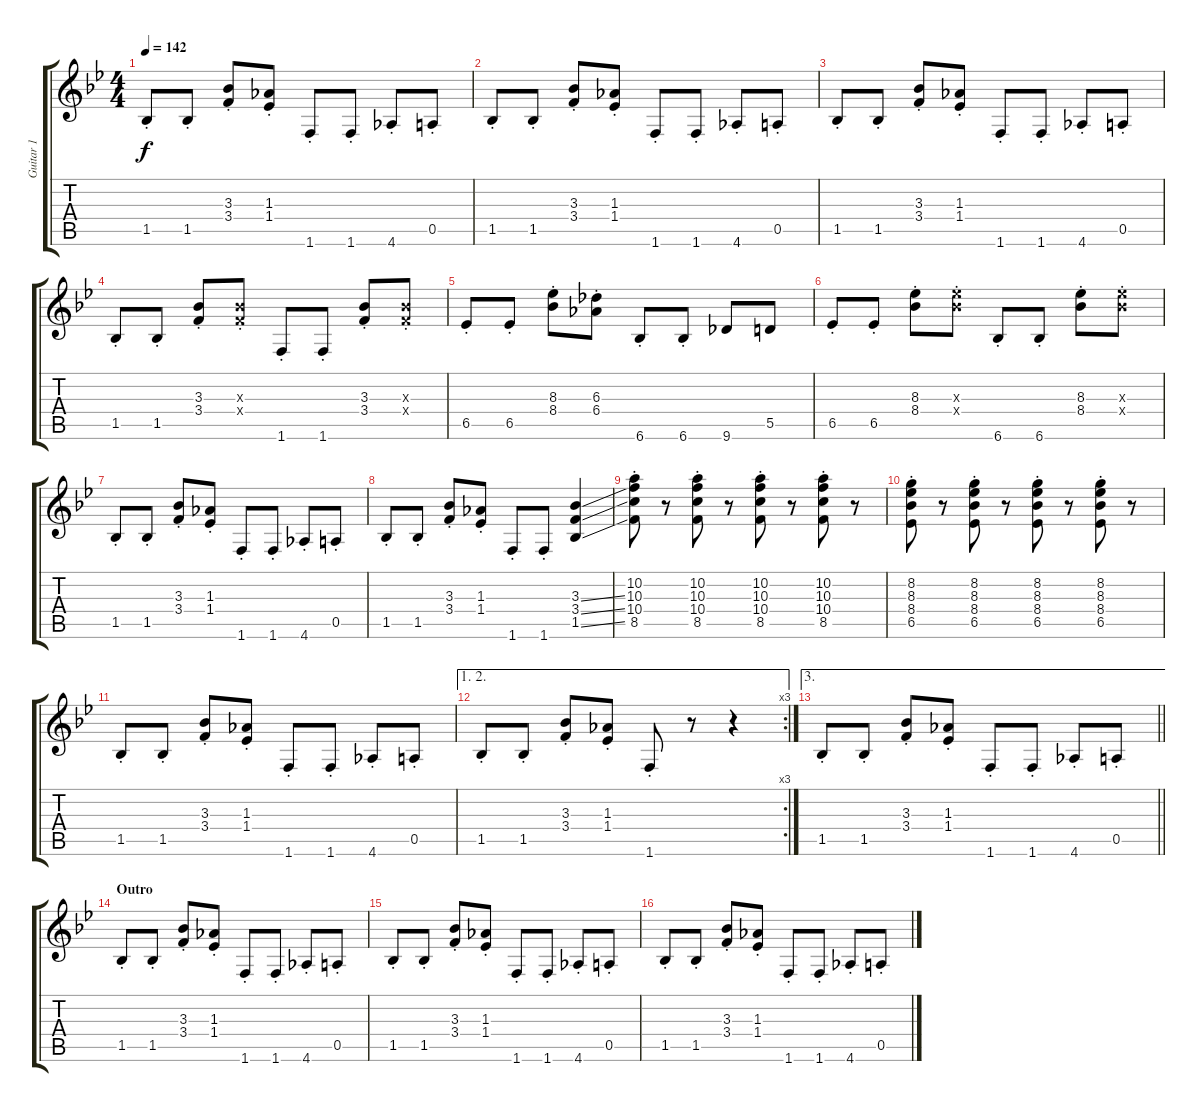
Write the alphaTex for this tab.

\track ("Guitar 1" "Guitar 1") {instrument overdrivenguitar}
\staff {score tabs}
\tuning (E4 B3 G3 D3 A2 E2) {hide}
\ts (4 4)
\tempo 142
\clef g2
\ks bb
1.5{st}.8{dy f} 1.5{st}.8 (3.3{st} 3.4{st}).8 (1.3{st} 1.4{st}).8 1.6{st}.8 1.6{st}.8 4.6{st}.8 0.5{st}.8 |
1.5{st}.8 1.5{st}.8 (3.3{st} 3.4{st}).8 (1.3{st} 1.4{st}).8 1.6{st}.8 1.6{st}.8 4.6{st}.8 0.5{st}.8 |
1.5{st}.8 1.5{st}.8 (3.3{st} 3.4{st}).8 (1.3{st} 1.4{st}).8 1.6{st}.8 1.6{st}.8 4.6{st}.8 0.5{st}.8 |
1.5{st}.8 1.5{st}.8 (3.3{st} 3.4{st}).8 (3.3{st x} 3.4{st x}).8 1.6{st}.8 1.6{st}.8 (3.3{st} 3.4{st}).8 (3.3{st x} 3.4{st x}).8 |
6.5{st}.8 6.5{st}.8 (8.3{st} 8.4{st}).8 (6.3{st} 6.4{st}).8 6.6{st}.8 6.6{st}.8 9.6.8 5.5.8 |
6.5{st}.8 6.5{st}.8 (8.3{st} 8.4{st}).8 (8.3{st x} 8.4{st x}).8 6.6{st}.8 6.6{st}.8 (8.3{st} 8.4{st}).8 (8.3{st x} 8.4{st x}).8 |
1.5{st}.8 1.5{st}.8 (3.3{st} 3.4{st}).8 (1.3{st} 1.4{st}).8 1.6{st}.8 1.6{st}.8 4.6{st}.8 0.5{st}.8 |
1.5{st}.8 1.5{st}.8 (3.3{st} 3.4{st}).8 (1.3{st} 1.4{st}).8 1.6{st}.8 1.6{st}.8 (3.3{ss} 3.4{ss} 1.5{ss}).4 |
(10.2{st} 10.3{st} 10.4{st} 8.5{st}).8 r.8 (10.2{st} 10.3{st} 10.4{st} 8.5{st}).8 r.8 (10.2{st} 10.3{st} 10.4{st} 8.5{st}).8 r.8 (10.2{st} 10.3{st} 10.4{st} 8.5{st}).8 r.8 |
(8.2{st} 8.3{st} 8.4{st} 6.5{st}).8 r.8 (8.2{st} 8.3{st} 8.4{st} 6.5{st}).8 r.8 (8.2{st} 8.3{st} 8.4{st} 6.5{st}).8 r.8 (8.2{st} 8.3{st} 8.4{st} 6.5{st}).8 r.8 |
1.5{st}.8 1.5{st}.8 (3.3{st} 3.4{st}).8 (1.3{st} 1.4{st}).8 1.6{st}.8 1.6{st}.8 4.6{st}.8 0.5{st}.8 |
\ae (1 2)
\rc 3
1.5{st}.8 1.5{st}.8 (3.3{st} 3.4{st}).8 (1.3{st} 1.4{st}).8 1.6{st}.8 r.8 r.4 |
\ae 3
\barLineRight lightlight
1.5{st}.8 1.5{st}.8 (3.3{st} 3.4{st}).8 (1.3{st} 1.4{st}).8 1.6{st}.8 1.6{st}.8 4.6{st}.8 0.5{st}.8 |
\section ("" "Outro")
1.5{st}.8 1.5{st}.8 (3.3{st} 3.4{st}).8 (1.3{st} 1.4{st}).8 1.6{st}.8 1.6{st}.8 4.6{st}.8 0.5{st}.8 |
1.5{st}.8 1.5{st}.8 (3.3{st} 3.4{st}).8 (1.3{st} 1.4{st}).8 1.6{st}.8 1.6{st}.8 4.6{st}.8 0.5{st}.8 |
1.5{st}.8 1.5{st}.8 (3.3{st} 3.4{st}).8 (1.3{st} 1.4{st}).8 1.6{st}.8 1.6{st}.8 4.6{st}.8 0.5{st}.8
